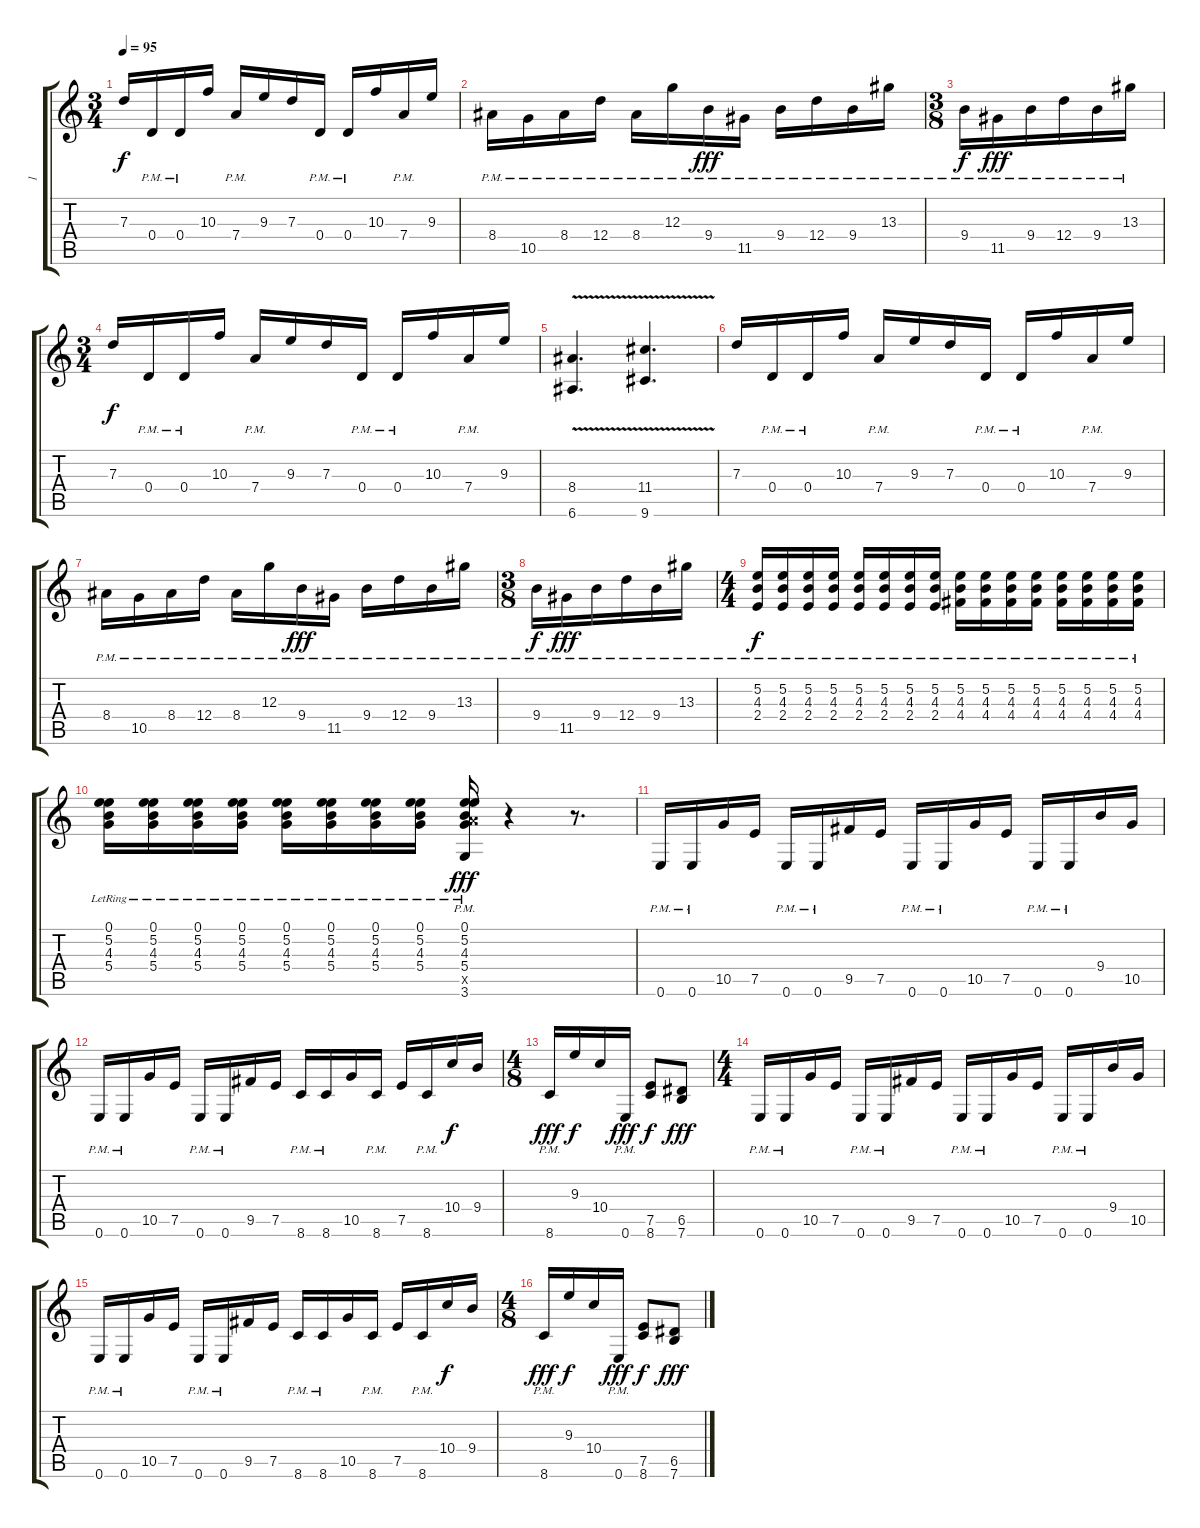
\track ("1" "1") {instrument distortionguitar}
\staff {score tabs}
\tuning (E4 B3 G3 D3 A2 E2) {hide}
\ts (3 4)
\tempo 95
\clef g2
\ks c
7.3.16{dy f} 0.4{pm}.16 0.4{pm}.16 10.3.16 7.4{pm}.16 9.3.16 7.3.16 0.4{pm}.16 0.4{pm}.16 10.3.16 7.4{pm}.16 9.3.16 |
8.4{pm}.16 10.5{pm}.16 8.4{pm}.16 12.4{pm}.16 8.4{pm}.16 12.3{pm}.16 9.4{pm}.16{dy fff} 11.5{pm}.16 9.4{pm}.16 12.4{pm}.16 9.4{pm}.16 13.3{pm}.16 |
\ts (3 8)
9.4{pm}.16{dy f} 11.5{pm}.16{dy fff} 9.4{pm}.16 12.4{pm}.16 9.4{pm}.16 13.3{pm}.16 |
\ts (3 4)
7.3.16{dy f} 0.4{pm}.16 0.4{pm}.16 10.3.16 7.4{pm}.16 9.3.16 7.3.16 0.4{pm}.16 0.4{pm}.16 10.3.16 7.4{pm}.16 9.3.16 |
(8.4{v} 6.6{v}).4{d} (11.4{v} 9.6{v}).4{d} |
7.3.16 0.4{pm}.16 0.4{pm}.16 10.3.16 7.4{pm}.16 9.3.16 7.3.16 0.4{pm}.16 0.4{pm}.16 10.3.16 7.4{pm}.16 9.3.16 |
8.4{pm}.16 10.5{pm}.16 8.4{pm}.16 12.4{pm}.16 8.4{pm}.16 12.3{pm}.16 9.4{pm}.16{dy fff} 11.5{pm}.16 9.4{pm}.16 12.4{pm}.16 9.4{pm}.16 13.3{pm}.16 |
\ts (3 8)
9.4{pm}.16{dy f} 11.5{pm}.16{dy fff} 9.4{pm}.16 12.4{pm}.16 9.4{pm}.16 13.3{pm}.16 |
\ts (4 4)
(5.2{pm} 4.3{pm} 2.4{pm}).16{dy f} (5.2{pm} 4.3{pm} 2.4{pm}).16 (5.2{pm} 4.3{pm} 2.4{pm}).16 (5.2{pm} 4.3{pm} 2.4{pm}).16 (5.2{pm} 4.3{pm} 2.4{pm}).16 (5.2{pm} 4.3{pm} 2.4{pm}).16 (5.2{pm} 4.3{pm} 2.4{pm}).16 (5.2{pm} 4.3{pm} 2.4{pm}).16 (5.2{pm} 4.3{pm} 4.4{pm}).16 (5.2{pm} 4.3{pm} 4.4{pm}).16 (5.2{pm} 4.3{pm} 4.4{pm}).16 (5.2{pm} 4.3{pm} 4.4{pm}).16 (5.2{pm} 4.3{pm} 4.4{pm}).16 (5.2{pm} 4.3{pm} 4.4{pm}).16 (5.2{pm} 4.3{pm} 4.4{pm}).16 (5.2{pm} 4.3{pm} 4.4{pm}).16 |
(0.1{lr} 5.2{lr} 4.3{lr} 5.4{lr}).16 (0.1{lr} 5.2{lr} 4.3{lr} 5.4{lr}).16 (0.1{lr} 5.2{lr} 4.3{lr} 5.4{lr}).16 (0.1{lr} 5.2{lr} 4.3{lr} 5.4{lr}).16 (0.1{lr} 5.2{lr} 4.3{lr} 5.4{lr}).16 (0.1{lr} 5.2{lr} 4.3{lr} 5.4{lr}).16 (0.1{lr} 5.2{lr} 4.3{lr} 5.4{lr}).16 (0.1{lr} 5.2{lr} 4.3{lr} 5.4{lr}).16 (0.1 5.2{lr} 4.3{lr} 5.4{pm} 12.5{pm x} 3.6).16{dy fff} r.4 r.8{d} |
0.6{pm}.16 0.6{pm}.16 10.5.16 7.5.16 0.6{pm}.16 0.6{pm}.16 9.5.16 7.5.16 0.6{pm}.16 0.6{pm}.16 10.5.16 7.5.16 0.6{pm}.16 0.6{pm}.16 9.4.16 10.5.16 |
0.6{pm}.16 0.6{pm}.16 10.5.16 7.5.16 0.6{pm}.16 0.6{pm}.16 9.5.16 7.5.16 8.6{pm}.16 8.6{pm}.16 10.5.16 8.6{pm}.16 7.5.16 8.6{pm}.16 10.4.16{dy f} 9.4.16 |
\ts (4 8)
8.6{pm}.16{dy fff} 9.3.16{dy f} 10.4.16 0.6{pm}.16{dy fff} (7.5 8.6).8{dy f} (6.5 7.6).8{dy fff} |
\ts (4 4)
0.6{pm}.16 0.6{pm}.16 10.5.16 7.5.16 0.6{pm}.16 0.6{pm}.16 9.5.16 7.5.16 0.6{pm}.16 0.6{pm}.16 10.5.16 7.5.16 0.6{pm}.16 0.6{pm}.16 9.4.16 10.5.16 |
0.6{pm}.16 0.6{pm}.16 10.5.16 7.5.16 0.6{pm}.16 0.6{pm}.16 9.5.16 7.5.16 8.6{pm}.16 8.6{pm}.16 10.5.16 8.6{pm}.16 7.5.16 8.6{pm}.16 10.4.16{dy f} 9.4.16 |
\ts (4 8)
8.6{pm}.16{dy fff} 9.3.16{dy f} 10.4.16 0.6{pm}.16{dy fff} (7.5 8.6).8{dy f} (6.5 7.6).8{dy fff}
